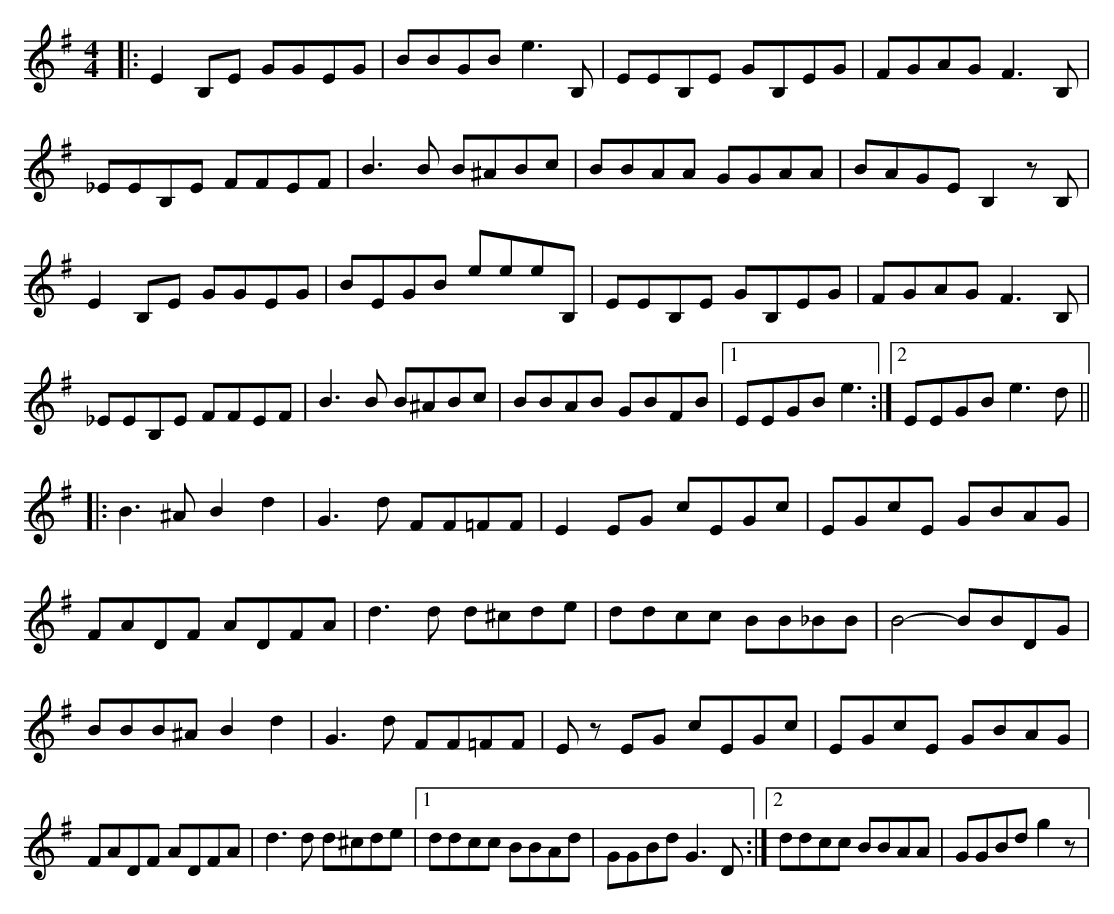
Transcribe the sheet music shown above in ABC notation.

X:1
M:4/4
K:G
|:E2 B,E GGEG|BBGB e3 B,|EEB,E GB,EG|FGAG F3 B,|
_EEB,E FFEF|B3 B B^ABc|BBAA GGAA|BAGE B,2 zB,|
E2 B,E GGEG|BEGB eeeB,|EEB,E GB,EG|FGAG F3 B,|
_EEB,E FFEF|B3 B B^ABc|BBAB GBFB|1 EEGB e3:|2 EEGB e3 d||
|:B3 ^A B2 d2|G3 d FF=FF|E2 EG cEGc|EGcE GBAG|
FADF ADFA|d3 d d^cde|ddcc BB_BB|B4- BBDG|
BBB^A B2 d2|G3 d FF=FF|Ez EG cEGc|EGcE GBAG|
FADF ADFA|d3 d d^cde|1 ddcc BBAd|GGBd G3 D:|2 ddcc BBAA|GGBd g2 z|
